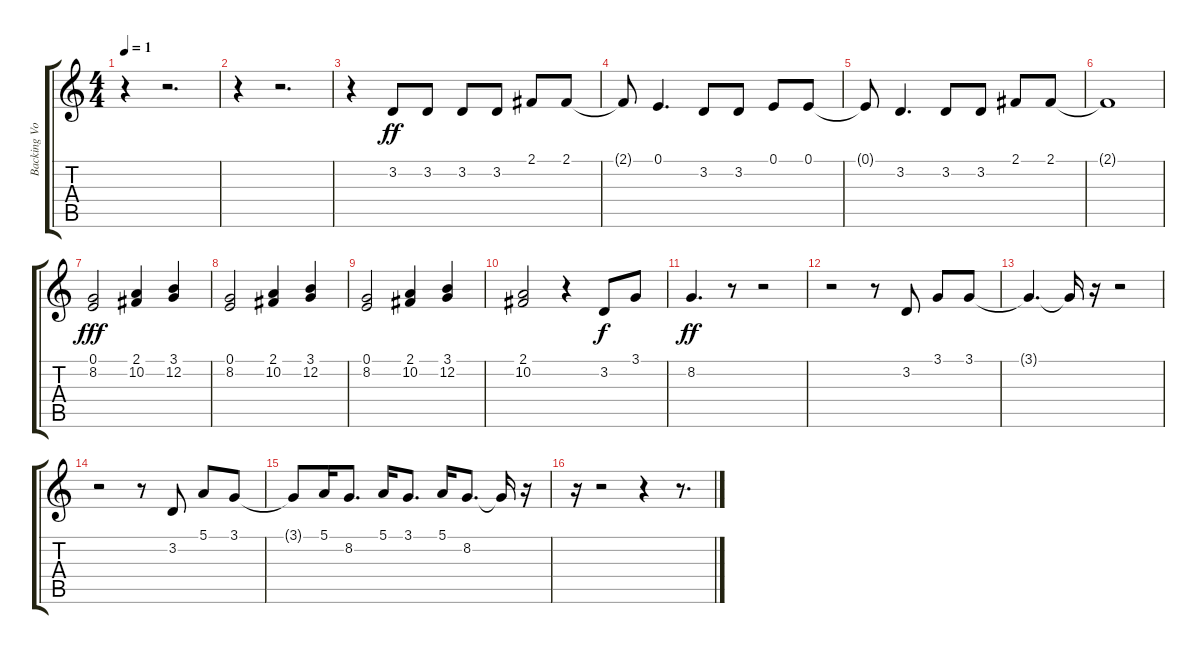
\track ("Backing Vocal" "Backing Vo") {instrument lead6voice}
\staff {score tabs}
\tuning (E4 B3 G3 D3 A2 E2) {hide}
\ts (4 4)
\tempo 1
\clef g2
\ks c
r.4{dy ff} r.2{d} |
r.4 r.2{d} |
r.4 3.2.8 3.2.8 3.2.8 3.2.8 2.1.8 2.1.8 |
2.1{t}.8 0.1.4{d} 3.2.8 3.2.8 0.1.8 0.1.8 |
0.1{t}.8 3.2.4{d} 3.2.8 3.2.8 2.1.8 2.1.8 |
2.1{t}.1 |
(0.1 8.2).2{dy fff} (2.1 10.2).4 (3.1 12.2).4 |
(0.1 8.2).2 (2.1 10.2).4 (3.1 12.2).4 |
(0.1 8.2).2 (2.1 10.2).4 (3.1 12.2).4 |
(2.1 10.2).2 r.4 3.2.8{dy f} 3.1.8 |
8.2.4{d dy ff} r.8 r.2 |
r.2 r.8 3.2.8 3.1.8 3.1.8 |
3.1{t}.4{d} 3.1{t}.16 r.16 r.2 |
r.2 r.8 3.2.8 5.1.8 3.1.8 |
3.1{t}.8 5.1.16 8.2.8{d} 5.1.16 3.1.8{d} 5.1.16 8.2.8{d} 8.2{t}.16 r.16 |
r.16 r.2 r.4 r.8{d}
